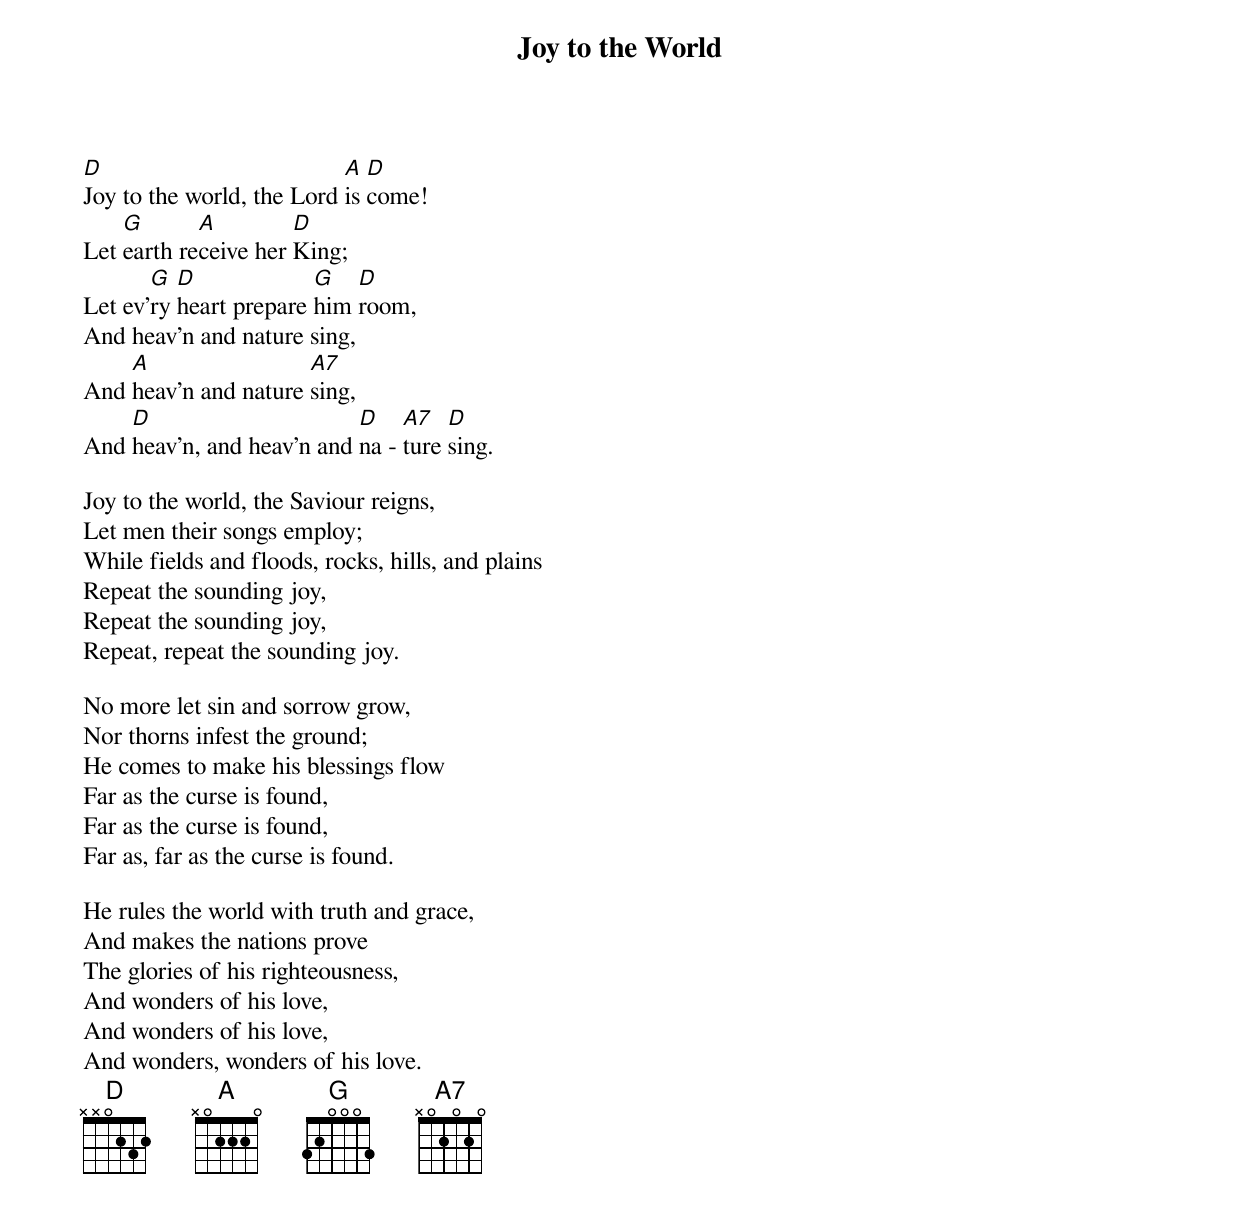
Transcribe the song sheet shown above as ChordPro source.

{t:Joy to the World}
[D]Joy to the world, the Lord [A]is [D]come!
Let [G]earth re[A]ceive her [D]King;
Let ev'[G]ry [D]heart prepare [G]him [D]room,
And heav'n and nature sing,
And [A]heav'n and nature [A7]sing,
And [D]heav'n, and heav'n and [D]na - [A7]ture [D]sing.

Joy to the world, the Saviour reigns,
Let men their songs employ;
While fields and floods, rocks, hills, and plains
Repeat the sounding joy,
Repeat the sounding joy,
Repeat, repeat the sounding joy.

No more let sin and sorrow grow,
Nor thorns infest the ground;
He comes to make his blessings flow
Far as the curse is found,
Far as the curse is found,
Far as, far as the curse is found.

He rules the world with truth and grace,
And makes the nations prove
The glories of his righteousness,
And wonders of his love,
And wonders of his love,
And wonders, wonders of his love.
